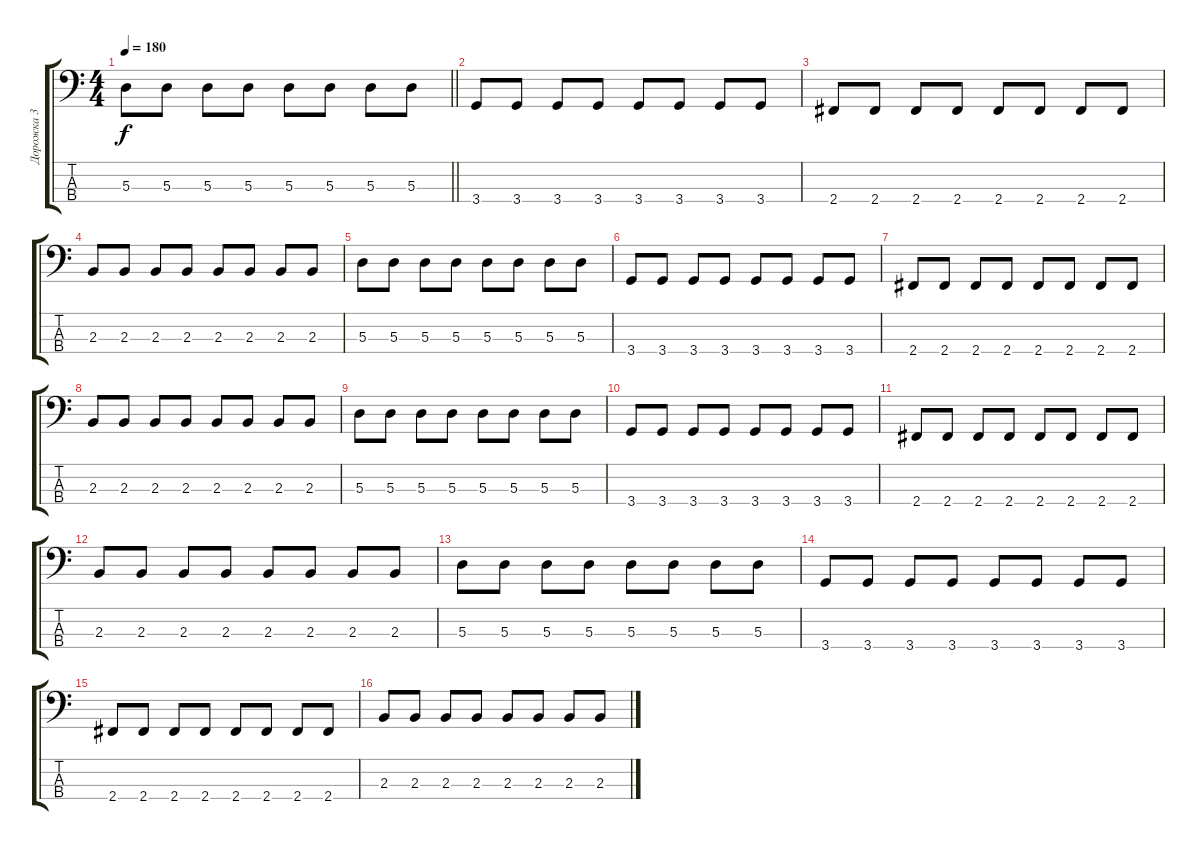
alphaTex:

\track ("Дорожка 3" "Дорожка 3") {instrument slapbass2}
\staff {score tabs}
\tuning (G2 D2 A1 E1) {hide}
\ts (4 4)
\tempo 180
\clef f4
\barLineRight lightlight
\ks c
5.3.8{dy f} 5.3.8 5.3.8 5.3.8 5.3.8 5.3.8 5.3.8 5.3.8 |
3.4.8 3.4.8 3.4.8 3.4.8 3.4.8 3.4.8 3.4.8 3.4.8 |
2.4.8 2.4.8 2.4.8 2.4.8 2.4.8 2.4.8 2.4.8 2.4.8 |
2.3.8 2.3.8 2.3.8 2.3.8 2.3.8 2.3.8 2.3.8 2.3.8 |
5.3.8 5.3.8 5.3.8 5.3.8 5.3.8 5.3.8 5.3.8 5.3.8 |
3.4.8 3.4.8 3.4.8 3.4.8 3.4.8 3.4.8 3.4.8 3.4.8 |
2.4.8 2.4.8 2.4.8 2.4.8 2.4.8 2.4.8 2.4.8 2.4.8 |
2.3.8 2.3.8 2.3.8 2.3.8 2.3.8 2.3.8 2.3.8 2.3.8 |
5.3.8 5.3.8 5.3.8 5.3.8 5.3.8 5.3.8 5.3.8 5.3.8 |
3.4.8 3.4.8 3.4.8 3.4.8 3.4.8 3.4.8 3.4.8 3.4.8 |
2.4.8 2.4.8 2.4.8 2.4.8 2.4.8 2.4.8 2.4.8 2.4.8 |
2.3.8 2.3.8 2.3.8 2.3.8 2.3.8 2.3.8 2.3.8 2.3.8 |
5.3.8 5.3.8 5.3.8 5.3.8 5.3.8 5.3.8 5.3.8 5.3.8 |
3.4.8 3.4.8 3.4.8 3.4.8 3.4.8 3.4.8 3.4.8 3.4.8 |
2.4.8 2.4.8 2.4.8 2.4.8 2.4.8 2.4.8 2.4.8 2.4.8 |
2.3.8 2.3.8 2.3.8 2.3.8 2.3.8 2.3.8 2.3.8 2.3.8
